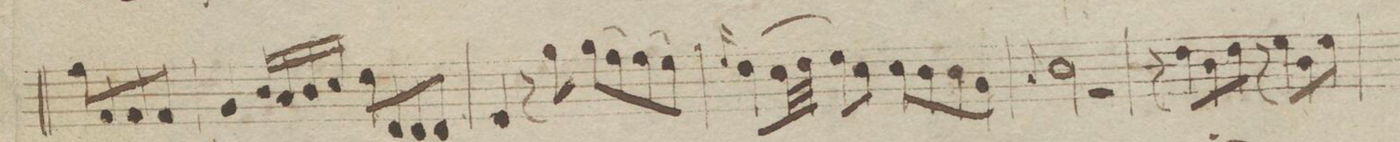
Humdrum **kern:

**kern	**dynam
*I"Violio 1mo	*
*clefG2	*
*k[e-b-]	*
*met(c)	*
*M4/4	*
8ff\L	.
8f/	.
8f/	.
8f/J	.
=77	=77
4g/	.
16b-\LL	.
16a/	.
16b-\	.
16cc\JJ	.
8dd\L	.
8d/	.
8d/	.
8d/J	.
=78	=78
4e-/	.
8r	.
8gg\	.
(8gg\L	.
8ff\)	.
(8ff\	.
8ee-\J)	.
=79	=79
16qqee-/	.
(8.dd\L	.
32cc\LL	.
32dd\JJJ	.
8ee-\L)	.
8cc\J	.
8cc\L	.
8b-\	.
8b-\	.
8g\J	.
=80	=80
8qqa/	.
2b-\	.
2r	.
=81	=81
8r	.
8dd\L	.
8b-\	.
8dd\J	.
8r	.
8ee-\L	.
8b-\	.
8ee-\J	.
=82	=82
*-	*-
